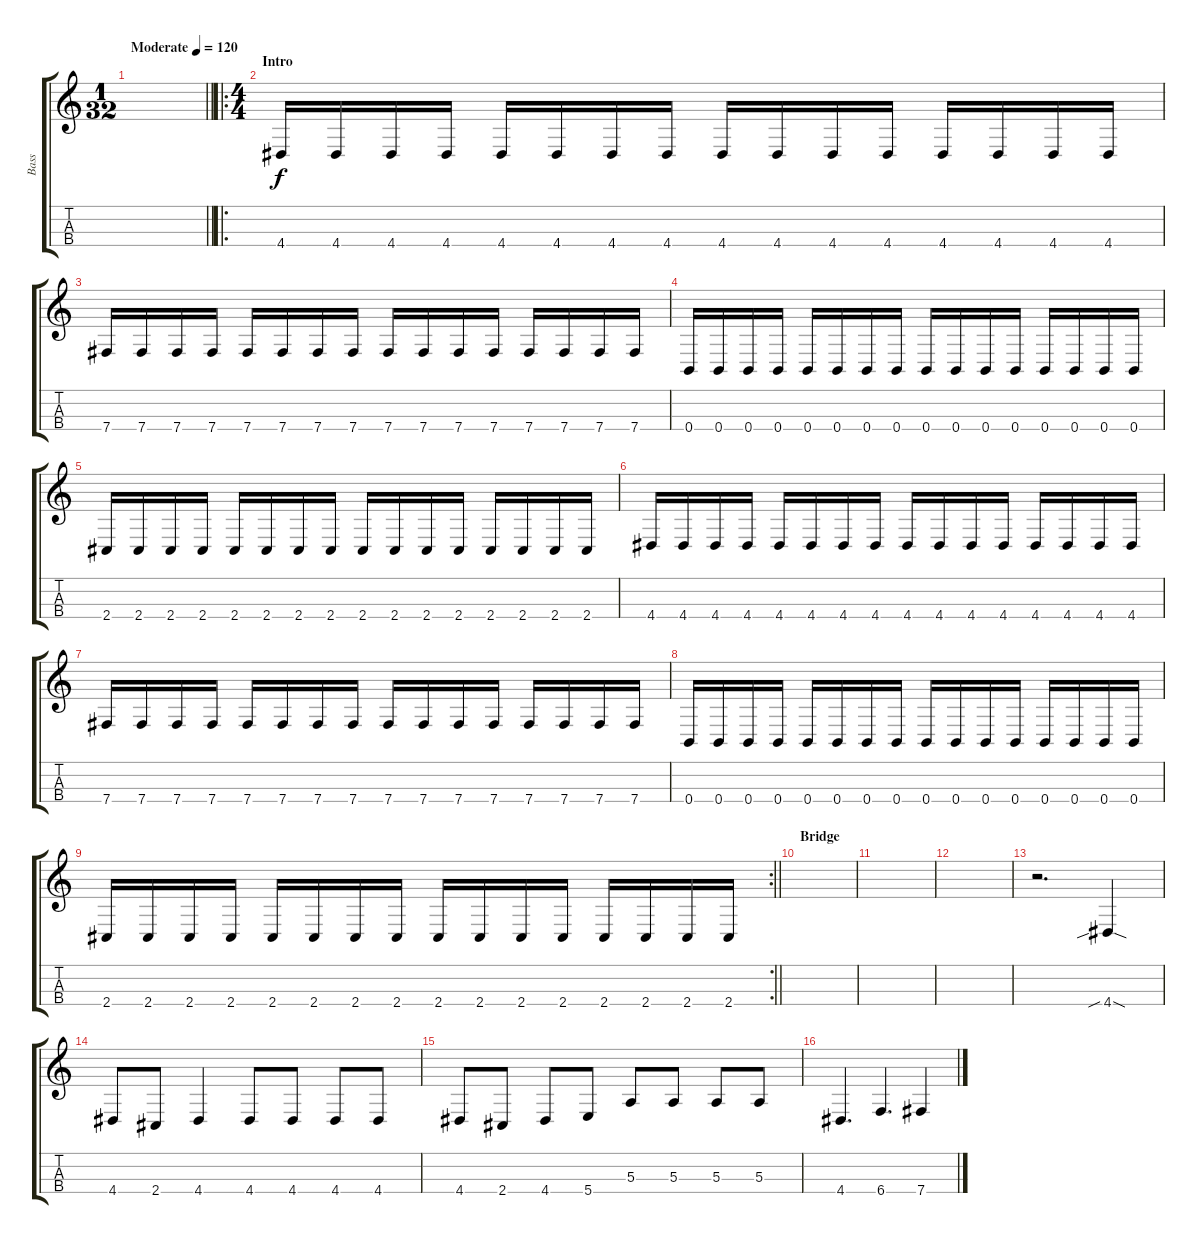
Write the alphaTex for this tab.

\track ("Bass" "Bass") {instrument electricbasspick}
\staff {score tabs}
\tuning (D3 A2 E2 B1) {hide}
\ts (1 32)
\tempo (120 "Moderate")
\clef g2
\barLineRight lightlight
\ks c
|
\ro
\ts (4 4)
\section ("" "Intro")
4.4.16 4.4.16 4.4.16 4.4.16 4.4.16 4.4.16 4.4.16 4.4.16 4.4.16 4.4.16 4.4.16 4.4.16 4.4.16 4.4.16 4.4.16 4.4.16 |
7.4.16 7.4.16 7.4.16 7.4.16 7.4.16 7.4.16 7.4.16 7.4.16 7.4.16 7.4.16 7.4.16 7.4.16 7.4.16 7.4.16 7.4.16 7.4.16 |
0.4.16 0.4.16 0.4.16 0.4.16 0.4.16 0.4.16 0.4.16 0.4.16 0.4.16 0.4.16 0.4.16 0.4.16 0.4.16 0.4.16 0.4.16 0.4.16 |
2.4.16 2.4.16 2.4.16 2.4.16 2.4.16 2.4.16 2.4.16 2.4.16 2.4.16 2.4.16 2.4.16 2.4.16 2.4.16 2.4.16 2.4.16 2.4.16 |
4.4.16 4.4.16 4.4.16 4.4.16 4.4.16 4.4.16 4.4.16 4.4.16 4.4.16 4.4.16 4.4.16 4.4.16 4.4.16 4.4.16 4.4.16 4.4.16 |
7.4.16 7.4.16 7.4.16 7.4.16 7.4.16 7.4.16 7.4.16 7.4.16 7.4.16 7.4.16 7.4.16 7.4.16 7.4.16 7.4.16 7.4.16 7.4.16 |
0.4.16 0.4.16 0.4.16 0.4.16 0.4.16 0.4.16 0.4.16 0.4.16 0.4.16 0.4.16 0.4.16 0.4.16 0.4.16 0.4.16 0.4.16 0.4.16 |
\rc 2
\barLineRight lightlight
2.4.16 2.4.16 2.4.16 2.4.16 2.4.16 2.4.16 2.4.16 2.4.16 2.4.16 2.4.16 2.4.16 2.4.16 2.4.16 2.4.16 2.4.16 2.4.16 |
\section ("" "Bridge")
|
|
|
r.2{d} 4.4{sib sod}.4 |
4.4.8 2.4.8 4.4.4 4.4.8 4.4.8 4.4.8 4.4.8 |
4.4.8 2.4.8 4.4.8 5.4.8 5.3.8 5.3.8 5.3.8 5.3.8 |
4.4.4{d} 6.4.4{d} 7.4.4
